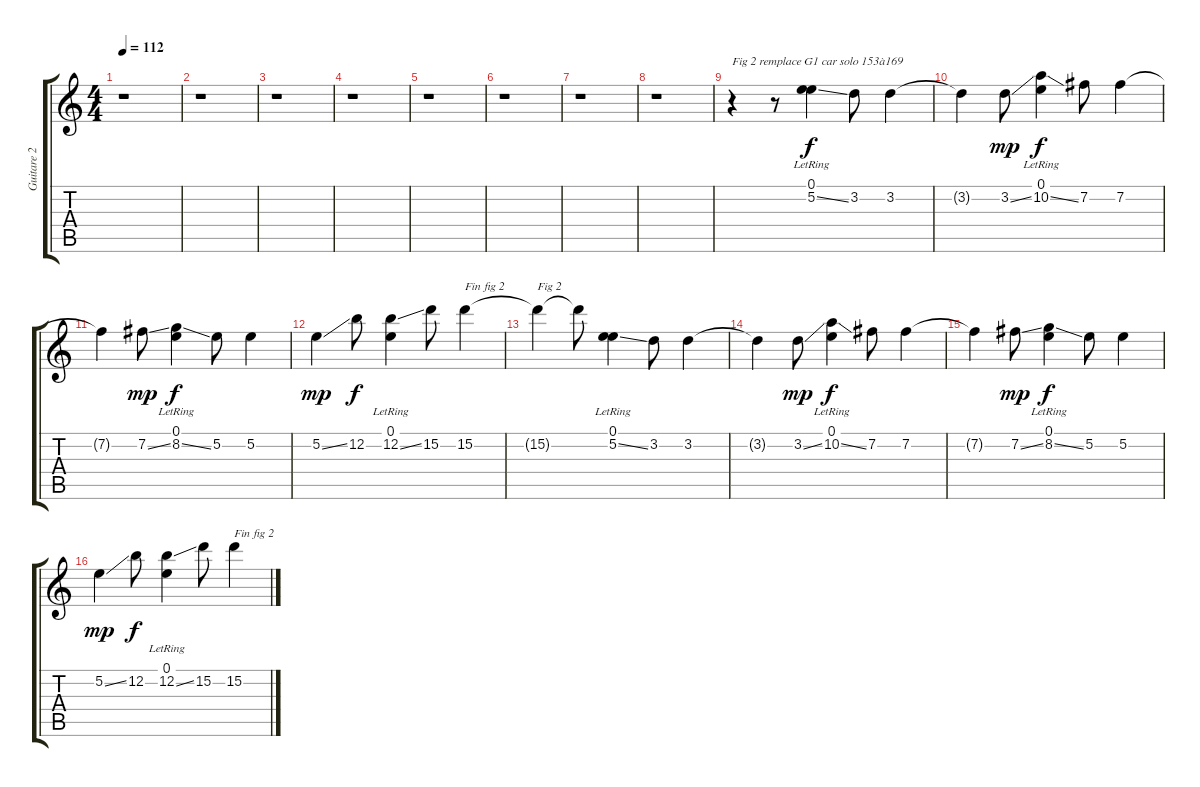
\track ("Guitare 2" "Guitare 2") {instrument electricguitarclean}
\staff {score tabs}
\tuning (E4 B3 G3 D3 A2 E2) {hide}
\ts (4 4)
\tempo 112
\clef g2
\ks c
r.1{dy f} |
r.1 |
r.1 |
r.1 |
r.1 |
r.1 |
r.1 |
r.1 |
r.4{txt "Fig 2 remplace G1 car solo 153à169"} r.8 (0.1{lr} 5.2{ss}).4{volume 6 instrument distortionguitar} 3.2.8 3.2.4 |
3.2{t}.4 3.2{ss}.8{dy mp} (0.1{lr} 10.2{ss}).4{dy f} 7.2.8 7.2.4 |
7.2{t}.4 7.2{ss}.8{dy mp} (0.1{lr} 8.2{ss}).4{dy f} 5.2.8 5.2.4 |
5.2{ss}.4{dy mp} 12.2.8{dy f} (0.1{lr} 12.2{ss}).4 15.2.8 15.2.4{txt "Fin fig 2"} |
15.2{t}.4{txt "Fig 2"} 15.2{t}.8 (0.1{lr} 5.2{ss}).4 3.2.8 3.2.4 |
3.2{t}.4 3.2{ss}.8{dy mp} (0.1{lr} 10.2{ss}).4{dy f} 7.2.8 7.2.4 |
7.2{t}.4 7.2{ss}.8{dy mp} (0.1{lr} 8.2{ss}).4{dy f} 5.2.8 5.2.4 |
5.2{ss}.4{dy mp} 12.2.8{dy f} (0.1{lr} 12.2{ss}).4 15.2.8 15.2.4{txt "Fin fig 2"}
